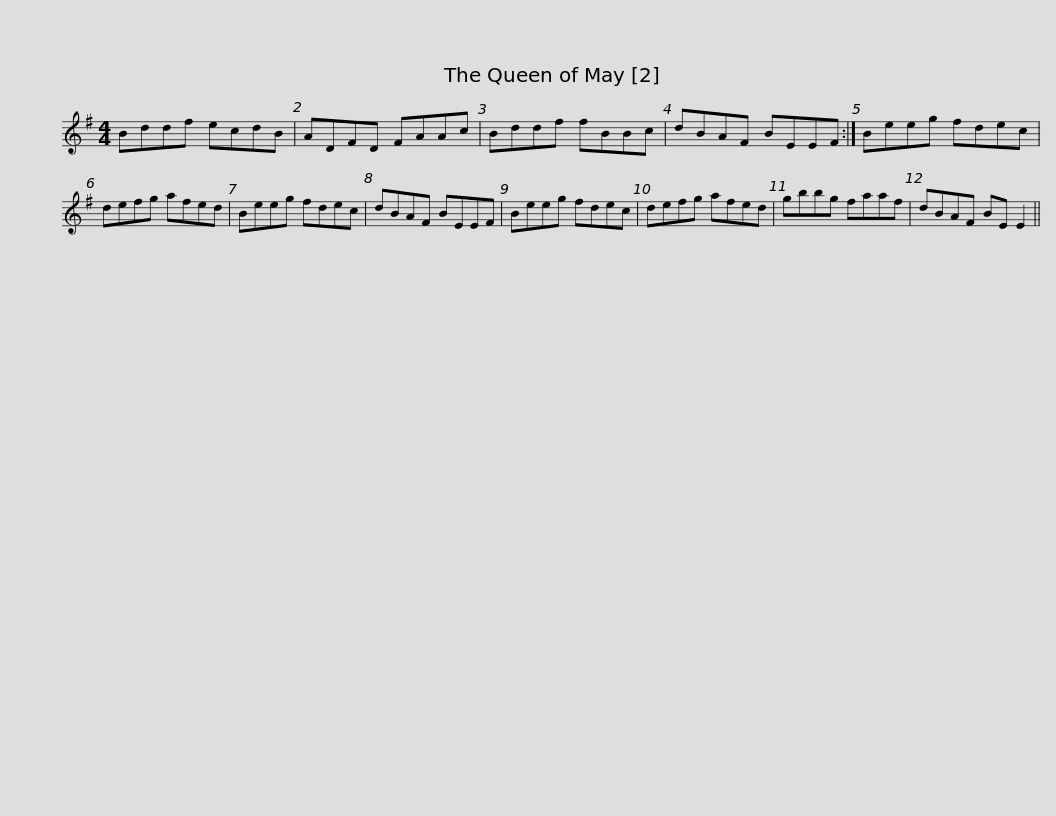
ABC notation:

X:1
L:1/8
M:4/4
I:linebreak $
K:Emin
V:1 treble
V:1
 Bddf ecdB | ADFD FAAc | Bddf fBBc | dBAF BEEF :| Beeg fdec |$ %5
 defg afed | Beeg fdec | dBAF BEEF | Beeg fdec | defg afed |$ %10
 gbbg faaf | dBAF BE E2 || %12
